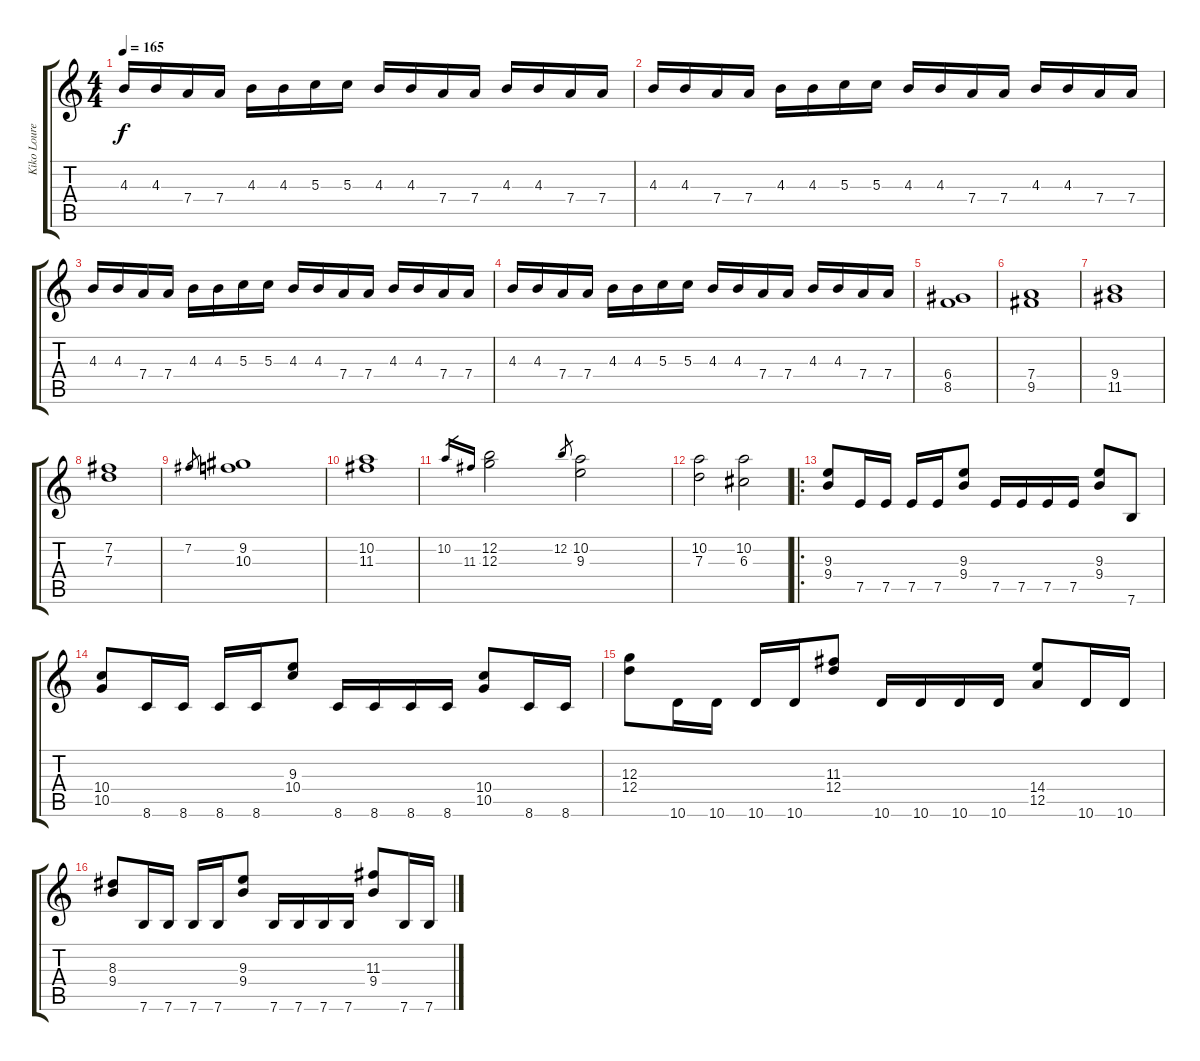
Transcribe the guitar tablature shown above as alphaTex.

\track ("Kiko Loureiro" "Kiko Loure") {instrument distortionguitar}
\staff {score tabs}
\tuning (E4 B3 G3 D3 A2 E2) {hide}
\ts (4 4)
\tempo 165
\clef g2
\ks c
4.3.16{dy f} 4.3.16 7.4.16 7.4.16 4.3.16 4.3.16 5.3.16 5.3.16 4.3.16 4.3.16 7.4.16 7.4.16 4.3.16 4.3.16 7.4.16 7.4.16 |
4.3.16 4.3.16 7.4.16 7.4.16 4.3.16 4.3.16 5.3.16 5.3.16 4.3.16 4.3.16 7.4.16 7.4.16 4.3.16 4.3.16 7.4.16 7.4.16 |
4.3.16 4.3.16 7.4.16 7.4.16 4.3.16 4.3.16 5.3.16 5.3.16 4.3.16 4.3.16 7.4.16 7.4.16 4.3.16 4.3.16 7.4.16 7.4.16 |
4.3.16 4.3.16 7.4.16 7.4.16 4.3.16 4.3.16 5.3.16 5.3.16 4.3.16 4.3.16 7.4.16 7.4.16 4.3.16 4.3.16 7.4.16 7.4.16 |
(6.4 8.5).1 |
(7.4 9.5).1 |
(9.4 11.5).1 |
(7.2 7.3).1 |
7.2.8{gr} (9.2 10.3).1 |
(10.2 11.3).1 |
10.2.16{gr} 11.3.16{gr} (12.2 12.3).2 12.2.8{gr} (10.2 9.3).2 |
(10.2 7.3).2 (10.2 6.3).2 |
\ro
(9.3 9.4).8 7.5.16 7.5.16 7.5.16 7.5.16 (9.3 9.4).8 7.5.16 7.5.16 7.5.16 7.5.16 (9.3 9.4).8 7.6.8 |
(10.4 10.5).8 8.6.16 8.6.16 8.6.16 8.6.16 (9.3 10.4).8 8.6.16 8.6.16 8.6.16 8.6.16 (10.4 10.5).8 8.6.16 8.6.16 |
(12.3 12.4).8 10.6.16 10.6.16 10.6.16 10.6.16 (11.3 12.4).8 10.6.16 10.6.16 10.6.16 10.6.16 (14.4 12.5).8 10.6.16 10.6.16 |
(8.3 9.4).8 7.6.16 7.6.16 7.6.16 7.6.16 (9.3 9.4).8 7.6.16 7.6.16 7.6.16 7.6.16 (11.3 9.4).8 7.6.16 7.6.16
